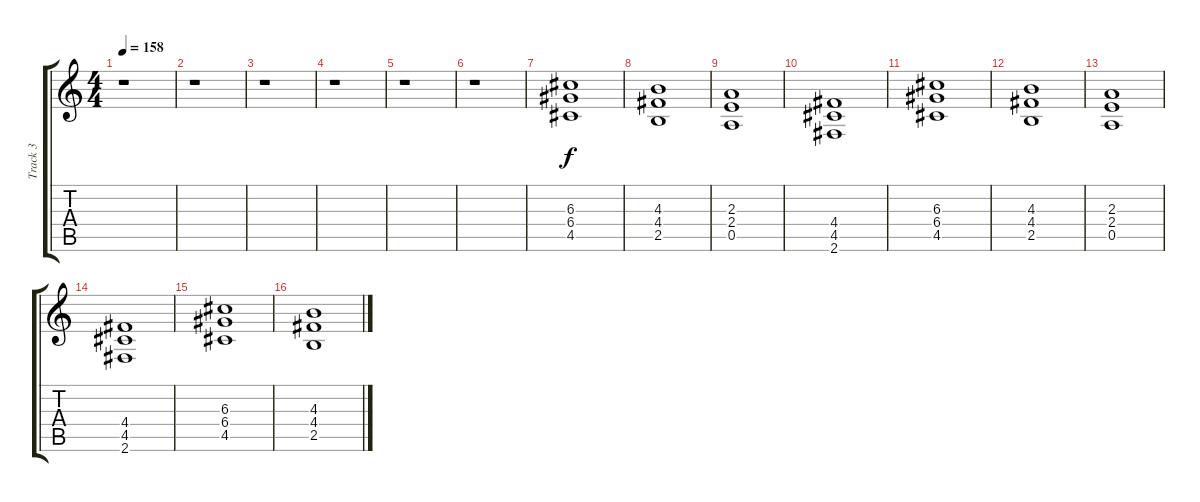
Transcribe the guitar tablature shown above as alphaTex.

\track ("Track 3" "Track 3") {instrument distortionguitar}
\staff {score tabs}
\tuning (E4 B3 G3 D3 A2 E2) {hide}
\ts (4 4)
\tempo 158
\clef g2
\ks c
r.1{dy f} |
r.1 |
r.1 |
r.1 |
r.1 |
r.1 |
(6.3 6.4 4.5).1 |
(4.3 4.4 2.5).1 |
(2.3 2.4 0.5).1 |
(4.4 4.5 2.6).1 |
(6.3 6.4 4.5).1 |
(4.3 4.4 2.5).1 |
(2.3 2.4 0.5).1 |
(4.4 4.5 2.6).1 |
(6.3 6.4 4.5).1 |
(4.3 4.4 2.5).1
